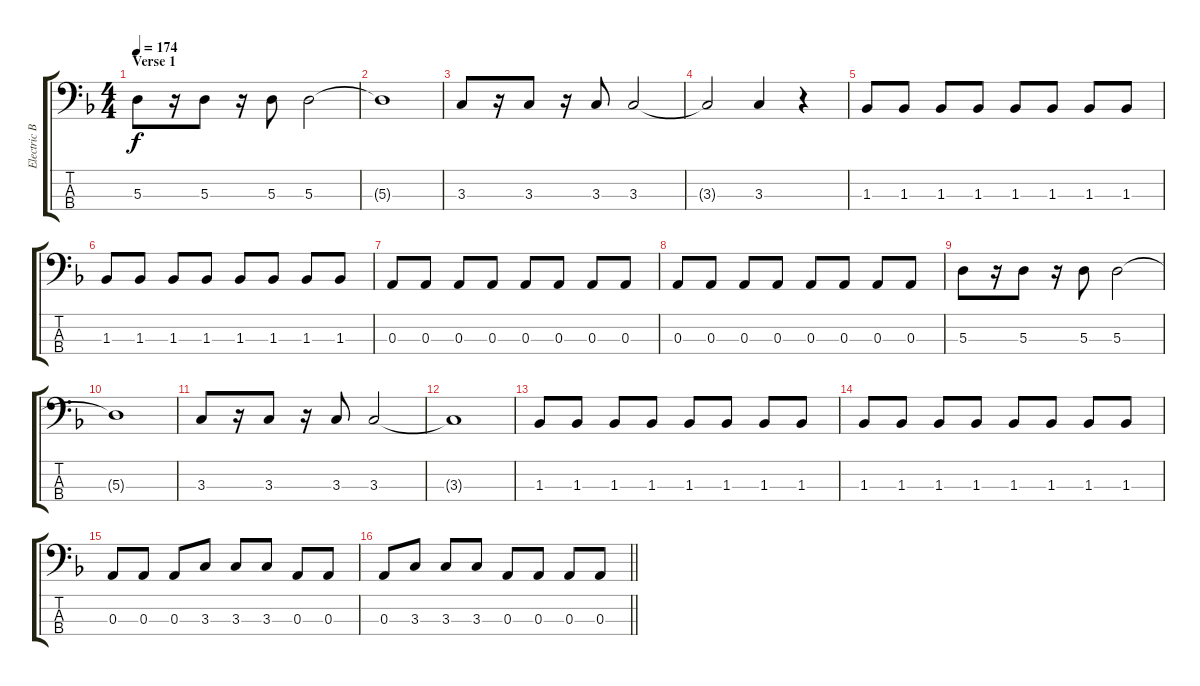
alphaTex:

\track ("Electric Bass" "Electric B") {instrument electricbasspick}
\staff {score tabs}
\tuning (G2 D2 A1 D1) {hide}
\ts (4 4)
\section ("" "Verse 1")
\tempo 174
\clef f4
\ks dminor
5.3.8{dy f} r.16 5.3.8 r.16 5.3.8 5.3.2 |
5.3{t}.1 |
3.3.8 r.16 3.3.8 r.16 3.3.8 3.3.2 |
3.3{t}.2 3.3.4 r.4 |
1.3.8 1.3.8 1.3.8 1.3.8 1.3.8 1.3.8 1.3.8 1.3.8 |
1.3.8 1.3.8 1.3.8 1.3.8 1.3.8 1.3.8 1.3.8 1.3.8 |
0.3.8 0.3.8 0.3.8 0.3.8 0.3.8 0.3.8 0.3.8 0.3.8 |
0.3.8 0.3.8 0.3.8 0.3.8 0.3.8 0.3.8 0.3.8 0.3.8 |
5.3.8 r.16 5.3.8 r.16 5.3.8 5.3.2 |
5.3{t}.1 |
3.3.8 r.16 3.3.8 r.16 3.3.8 3.3.2 |
3.3{t}.1 |
1.3.8 1.3.8 1.3.8 1.3.8 1.3.8 1.3.8 1.3.8 1.3.8 |
1.3.8 1.3.8 1.3.8 1.3.8 1.3.8 1.3.8 1.3.8 1.3.8 |
0.3.8 0.3.8 0.3.8 3.3.8 3.3.8 3.3.8 0.3.8 0.3.8 |
\barLineRight lightlight
0.3.8 3.3.8 3.3.8 3.3.8 0.3.8 0.3.8 0.3.8 0.3.8
